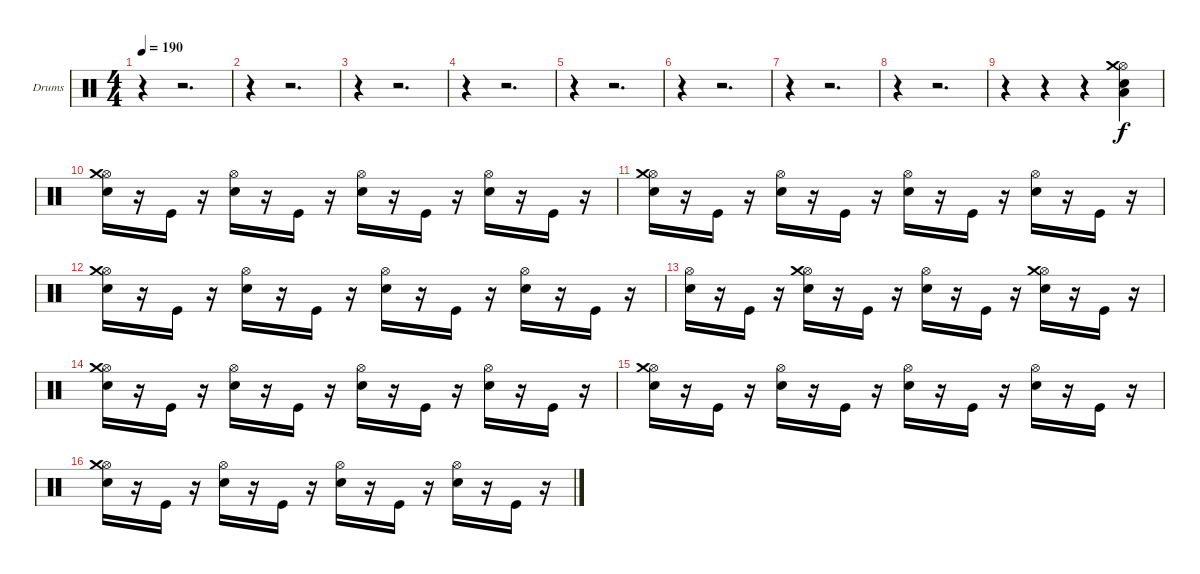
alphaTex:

\defaultSystemsLayout 4
\bracketExtendMode groupsimilarinstruments
\firstSystemTrackNameOrientation horizontal
\otherSystemsTrackNameOrientation horizontal
\track ("Drumkit" "Drums") {instrument percussion}
\staff {score}
\articulation defaults
\ts (4 4)
\tempo 190
\clef neutral
\scale
0.472222
\ks c
r.4{dy f} r.2{d} |
\scale
0.263889 r.4 r.2{d} |
\scale
0.263889 r.4 r.2{d} |
\scale
0.333333 r.4 r.2{d} |
\scale
0.333333 r.4 r.2{d} |
\scale
0.333333 r.4 r.2{d} |
\scale
0.333333 r.4 r.2{d} |
\scale
0.333333 r.4 r.2{d} |
\scale
0.333333 r.4 r.4 r.4 ("Low Tom (hit)" "Snare (hit) 2" "Hi-Hat (open)" "Crash medium (hit)").4 |
\scale
0.333333 ("Hi-Hat (open)" "Snare (hit) 2" "Crash medium (hit)").16 r.16 "Kick (hit)".16 r.16 ("Hi-Hat (open)" "Snare (hit) 2").16 r.16 "Kick (hit)".16 r.16 ("Hi-Hat (open)" "Snare (hit) 2").16 r.16 "Kick (hit)".16 r.16 ("Hi-Hat (open)" "Snare (hit) 2").16 r.16 "Kick (hit)".16 r.16 |
\scale
0.333333 ("Hi-Hat (open)" "Snare (hit) 2" "Crash medium (hit)").16 r.16 "Kick (hit)".16 r.16 ("Hi-Hat (open)" "Snare (hit) 2").16 r.16 "Kick (hit)".16 r.16 ("Hi-Hat (open)" "Snare (hit) 2").16 r.16 "Kick (hit)".16 r.16 ("Hi-Hat (open)" "Snare (hit) 2").16 r.16 "Kick (hit)".16 r.16 |
\scale
0.333333 ("Hi-Hat (open)" "Snare (hit) 2" "Crash medium (hit)").16 r.16 "Kick (hit)".16 r.16 ("Hi-Hat (open)" "Snare (hit) 2").16 r.16 "Kick (hit)".16 r.16 ("Hi-Hat (open)" "Snare (hit) 2").16 r.16 "Kick (hit)".16 r.16 ("Hi-Hat (open)" "Snare (hit) 2").16 r.16 "Kick (hit)".16 r.16 |
\scale
0.333333 ("Hi-Hat (open)" "Snare (hit) 2").16 r.16 "Kick (hit)".16 r.16 ("Hi-Hat (open)" "Snare (hit) 2" "Crash medium (hit)").16 r.16 "Kick (hit)".16 r.16 ("Hi-Hat (open)" "Snare (hit) 2").16 r.16 "Kick (hit)".16 r.16 ("Hi-Hat (open)" "Snare (hit) 2" "Crash medium (hit)").16 r.16 "Kick (hit)".16 r.16 |
\scale
0.333333 ("Hi-Hat (open)" "Snare (hit) 2" "Crash medium (hit)").16 r.16 "Kick (hit)".16 r.16 ("Hi-Hat (open)" "Snare (hit) 2").16 r.16 "Kick (hit)".16 r.16 ("Hi-Hat (open)" "Snare (hit) 2").16 r.16 "Kick (hit)".16 r.16 ("Hi-Hat (open)" "Snare (hit) 2").16 r.16 "Kick (hit)".16 r.16 |
\scale
0.333333 ("Hi-Hat (open)" "Snare (hit) 2" "Crash medium (hit)").16 r.16 "Kick (hit)".16 r.16 ("Hi-Hat (open)" "Snare (hit) 2").16 r.16 "Kick (hit)".16 r.16 ("Hi-Hat (open)" "Snare (hit) 2").16 r.16 "Kick (hit)".16 r.16 ("Hi-Hat (open)" "Snare (hit) 2").16 r.16 "Kick (hit)".16 r.16 |
\scale
0.333333 ("Hi-Hat (open)" "Snare (hit) 2" "Crash medium (hit)").16 r.16 "Kick (hit)".16 r.16 ("Hi-Hat (open)" "Snare (hit) 2").16 r.16 "Kick (hit)".16 r.16 ("Hi-Hat (open)" "Snare (hit) 2").16 r.16 "Kick (hit)".16 r.16 ("Hi-Hat (open)" "Snare (hit) 2").16 r.16 "Kick (hit)".16 r.16
